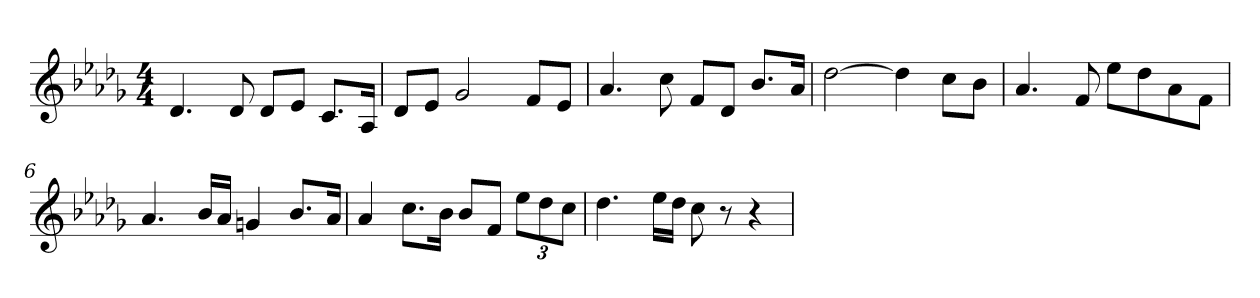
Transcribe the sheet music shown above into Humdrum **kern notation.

**kern
*part1
*staff1
*clefG2
*k[b-e-a-d-g-]
*D-:
*M4/4
*MM120
=1
4.d-
8d-
8d-L
8e-J
8.cL
16A-Jk
=2
8d-L
8e-J
2g-
8fL
8e-J
=3
4.a-
8cc
8fL
8d-J
8.b-L
16a-Jk
=4
[2dd-
4dd-]
8ccL
8b-J
=5
4.a-
8f
8ee-L
8dd-
8a-
8fJ
=6
4.a-
16b-LL
16a-JJ
4gn
8.b-L
16a-Jk
=7
4a-
8.ccL
16b-Jk
8b-L
8fJ
12ee-L
12dd-
12ccJ
=8
4.dd-
16ee-LL
16dd-JJ
8cc
8r
4r
=
*-
